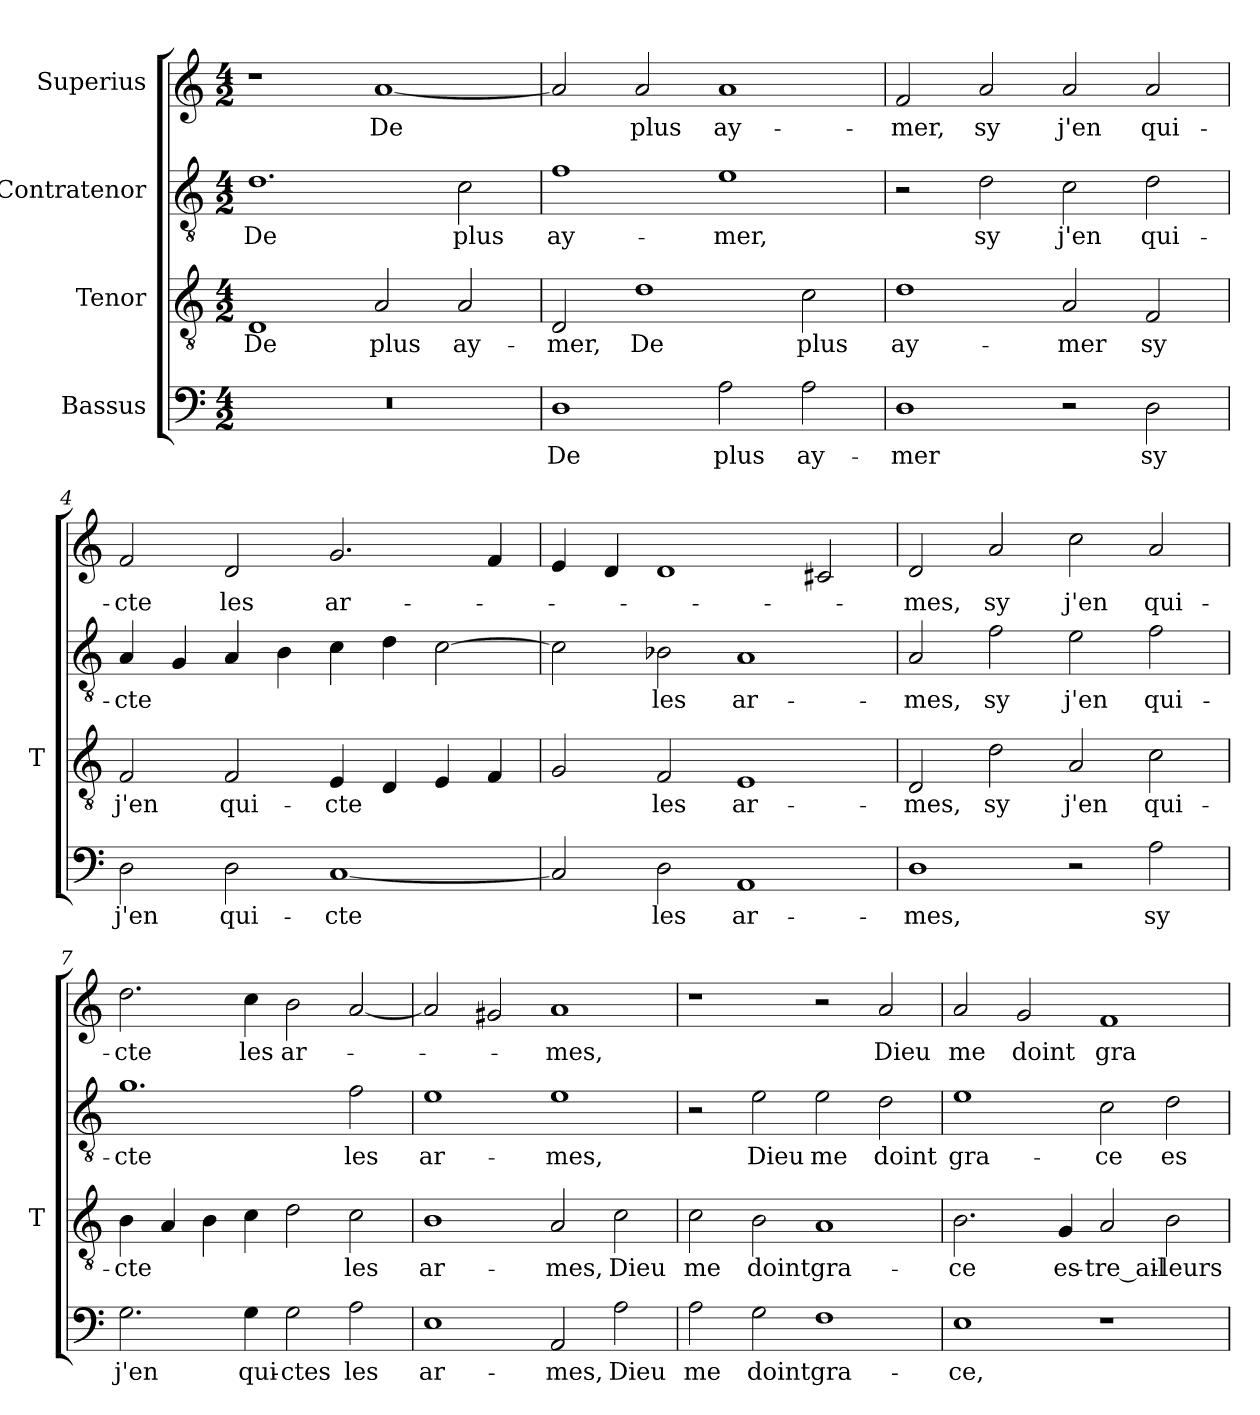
**kern	**text	**kern	**text	**kern	**text	**kern	**text
*part4	*part4	*part3	*part3	*part2	*part2	*part1	*part1
*staff4	*staff4	*staff3	*staff3	*staff2	*staff2	*staff1	*staff1
*I"Bassus	*	*I"Tenor	*	*I"Contratenor	*	*I"Superius	*
*	*	*I'T	*	*	*	*	*
*clefF4	*	*clefGv2	*	*clefGv2	*	*clefG2	*
*k[]	*	*k[]	*	*k[]	*	*k[]	*
*M4/2	*	*M4/2	*	*M4/2	*	*M4/2	*
=1	=1	=1	=1	=1	=1	=1	=1
0r	.	1D	-De	1.d	-De	1r	.
.	.	2A	-plus	.	.	[1a	-De
.	.	2A	ay-	2c	-plus	.	.
=2	=2	=2	=2	=2	=2	=2	=2
1D	-De	2D	-mer,	1f	ay-	2a]	.
.	.	1d	-De	.	.	2a	-plus
2A	-plus	.	.	1e	-mer,	1a	ay-
2A	ay-	2c	-plus	.	.	.	.
=3	=3	=3	=3	=3	=3	=3	=3
1D	-mer	1d	ay-	2r	.	2f	-mer,
.	.	.	.	2d	-sy	2a	-sy
2r	.	2A	-mer	2c	-j'en	2a	-j'en
2D	-sy	2F	-sy	2d	qui-	2a	qui-
=4	=4	=4	=4	=4	=4	=4	=4
2D	-j'en	2F	-j'en	4A	-cte	2f	-cte
.	.	.	.	4G	.	.	.
2D	qui-	2F	qui-	4A	.	2d	-les
.	.	.	.	4B	.	.	.
[1C	-cte	4E	-cte	4c	.	2.g	ar-
.	.	4D	.	4d	.	.	.
.	.	4E	.	[2c	.	.	.
.	.	4F	.	.	.	4f	.
=5	=5	=5	=5	=5	=5	=5	=5
2C]	.	2G	.	2c]	.	4e	.
.	.	.	.	.	.	4d	.
2D	-les	2F	-les	2B-X	-les	1d	.
1AA	ar-	1E	ar-	1A	ar-	.	.
.	.	.	.	.	.	2c#X	.
=6	=6	=6	=6	=6	=6	=6	=6
1D	-mes,	2D	-mes,	2A	-mes,	2d	-mes,
.	.	2d	-sy	2f	-sy	2a	-sy
2r	.	2A	-j'en	2e	-j'en	2cc	-j'en
2A	-sy	2c	qui-	2f	qui-	2a	qui-
=7	=7	=7	=7	=7	=7	=7	=7
2.G	-j'en	4B	-cte	1.g	-cte	2.dd	-cte
.	.	4A	.	.	.	.	.
.	.	4B	.	.	.	.	.
4G	qui-	4c	.	.	.	4cc	-les
2G	-ctes	2d	.	.	.	2b	ar-
2A	-les	2c	-les	2f	-les	[2a	.
=8	=8	=8	=8	=8	=8	=8	=8
1E	ar-	1B	ar-	1e	ar-	2a]	.
.	.	.	.	.	.	2g#X	.
2AA	-mes,	2A	-mes,	1e	-mes,	1a	-mes,
2A	-Dieu	2c	-Dieu	.	.	.	.
=9	=9	=9	=9	=9	=9	=9	=9
2A	-me	2c	-me	2r	.	1r	.
2G	-doint	2B	-doint	2e	-Dieu	.	.
1F	gra-	1A	gra-	2e	-me	2r	.
.	.	.	.	2d	-doint	2a	-Dieu
=10	=10	=10	=10	=10	=10	=10	=10
1E	-ce,	2.B	-ce	1e	gra-	2a	-me
.	.	.	.	.	.	2g	-doint
.	.	4G	es-	.	.	.	.
1r	.	2A	tre_ail-	2c	-ce	1f	gra-
.	.	2B	-leurs	2d	es-	.	.
=	=	=	=	=	=	=	=
*-	*-	*-	*-	*-	*-	*-	*-
